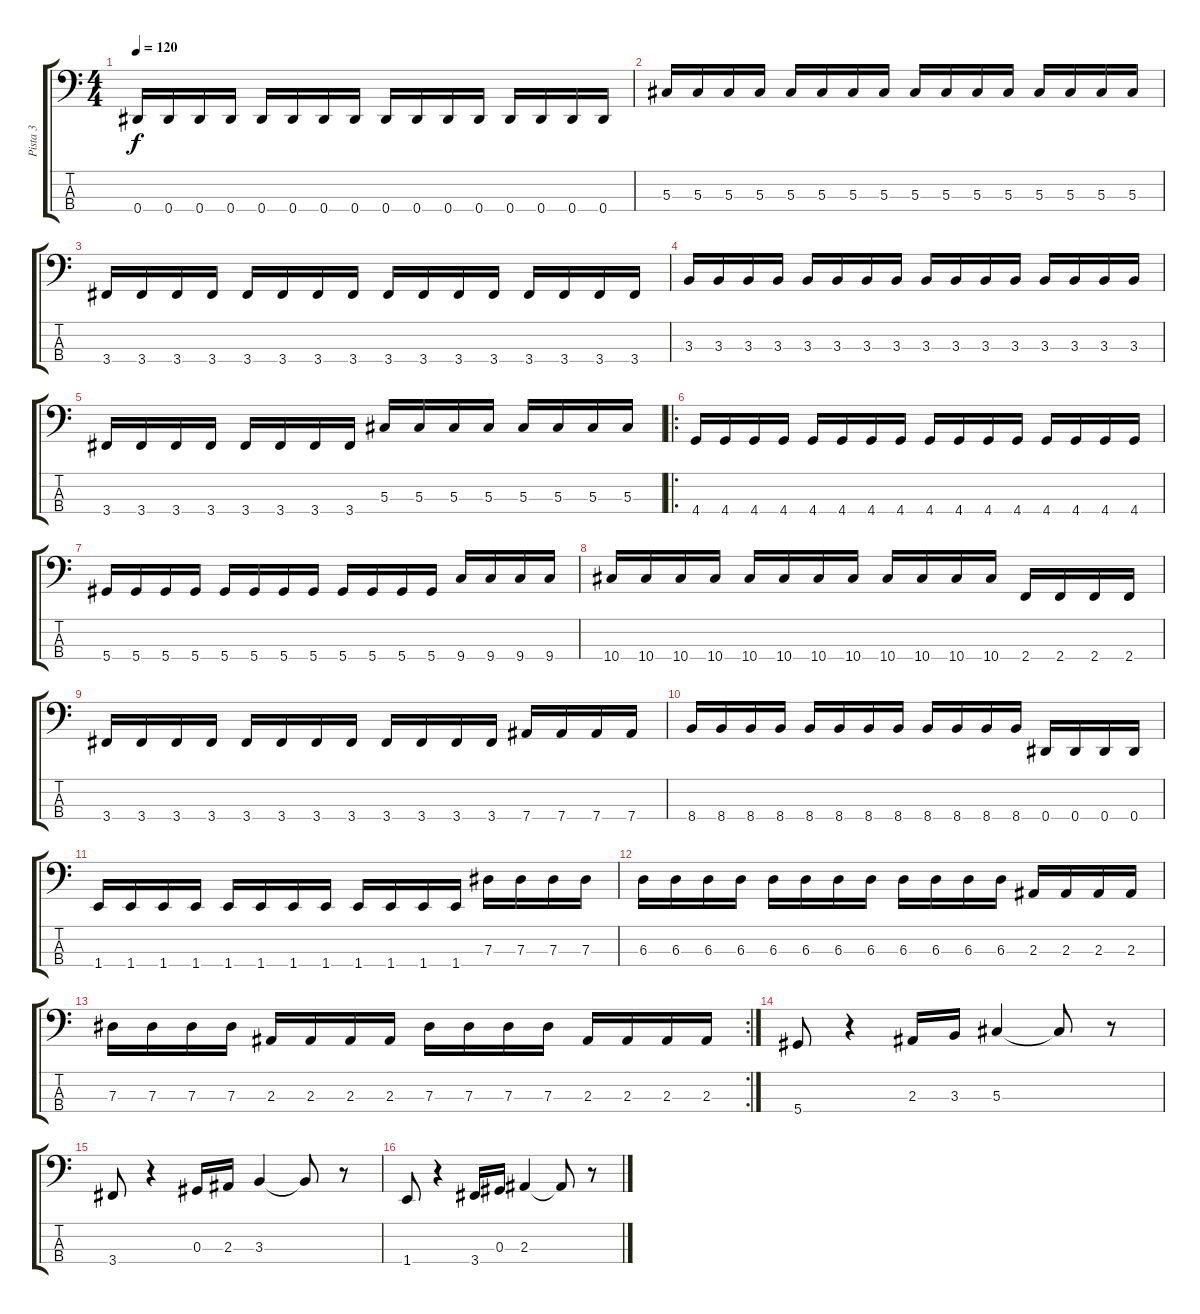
\track ("Pista 3" "Pista 3") {instrument electricbassfinger}
\staff {score tabs}
\tuning (Gb2 Db2 Ab1 Eb1) {hide}
\ts (4 4)
\tempo 120
\clef f4
\ks c
0.4.16{dy f} 0.4.16 0.4.16 0.4.16 0.4.16 0.4.16 0.4.16 0.4.16 0.4.16 0.4.16 0.4.16 0.4.16 0.4.16 0.4.16 0.4.16 0.4.16 |
5.3.16 5.3.16 5.3.16 5.3.16 5.3.16 5.3.16 5.3.16 5.3.16 5.3.16 5.3.16 5.3.16 5.3.16 5.3.16 5.3.16 5.3.16 5.3.16 |
3.4.16 3.4.16 3.4.16 3.4.16 3.4.16 3.4.16 3.4.16 3.4.16 3.4.16 3.4.16 3.4.16 3.4.16 3.4.16 3.4.16 3.4.16 3.4.16 |
3.3.16 3.3.16 3.3.16 3.3.16 3.3.16 3.3.16 3.3.16 3.3.16 3.3.16 3.3.16 3.3.16 3.3.16 3.3.16 3.3.16 3.3.16 3.3.16 |
3.4.16 3.4.16 3.4.16 3.4.16 3.4.16 3.4.16 3.4.16 3.4.16 5.3.16 5.3.16 5.3.16 5.3.16 5.3.16 5.3.16 5.3.16 5.3.16 |
\ro
4.4.16 4.4.16 4.4.16 4.4.16 4.4.16 4.4.16 4.4.16 4.4.16 4.4.16 4.4.16 4.4.16 4.4.16 4.4.16 4.4.16 4.4.16 4.4.16 |
5.4.16 5.4.16 5.4.16 5.4.16 5.4.16 5.4.16 5.4.16 5.4.16 5.4.16 5.4.16 5.4.16 5.4.16 9.4.16 9.4.16 9.4.16 9.4.16 |
10.4.16 10.4.16 10.4.16 10.4.16 10.4.16 10.4.16 10.4.16 10.4.16 10.4.16 10.4.16 10.4.16 10.4.16 2.4.16 2.4.16 2.4.16 2.4.16 |
3.4.16 3.4.16 3.4.16 3.4.16 3.4.16 3.4.16 3.4.16 3.4.16 3.4.16 3.4.16 3.4.16 3.4.16 7.4.16 7.4.16 7.4.16 7.4.16 |
8.4.16 8.4.16 8.4.16 8.4.16 8.4.16 8.4.16 8.4.16 8.4.16 8.4.16 8.4.16 8.4.16 8.4.16 0.4.16 0.4.16 0.4.16 0.4.16 |
1.4.16 1.4.16 1.4.16 1.4.16 1.4.16 1.4.16 1.4.16 1.4.16 1.4.16 1.4.16 1.4.16 1.4.16 7.3.16 7.3.16 7.3.16 7.3.16 |
6.3.16 6.3.16 6.3.16 6.3.16 6.3.16 6.3.16 6.3.16 6.3.16 6.3.16 6.3.16 6.3.16 6.3.16 2.3.16 2.3.16 2.3.16 2.3.16 |
\rc 2
7.3.16 7.3.16 7.3.16 7.3.16 2.3.16 2.3.16 2.3.16 2.3.16 7.3.16 7.3.16 7.3.16 7.3.16 2.3.16 2.3.16 2.3.16 2.3.16 |
5.4.8 r.4 2.3.16 3.3.16 5.3.4 5.3{t}.8 r.8 |
3.4.8 r.4 0.3.16 2.3.16 3.3.4 3.3{t}.8 r.8 |
1.4.8 r.4 3.4.16 0.3.16 2.3.4 2.3{t}.8 r.8
